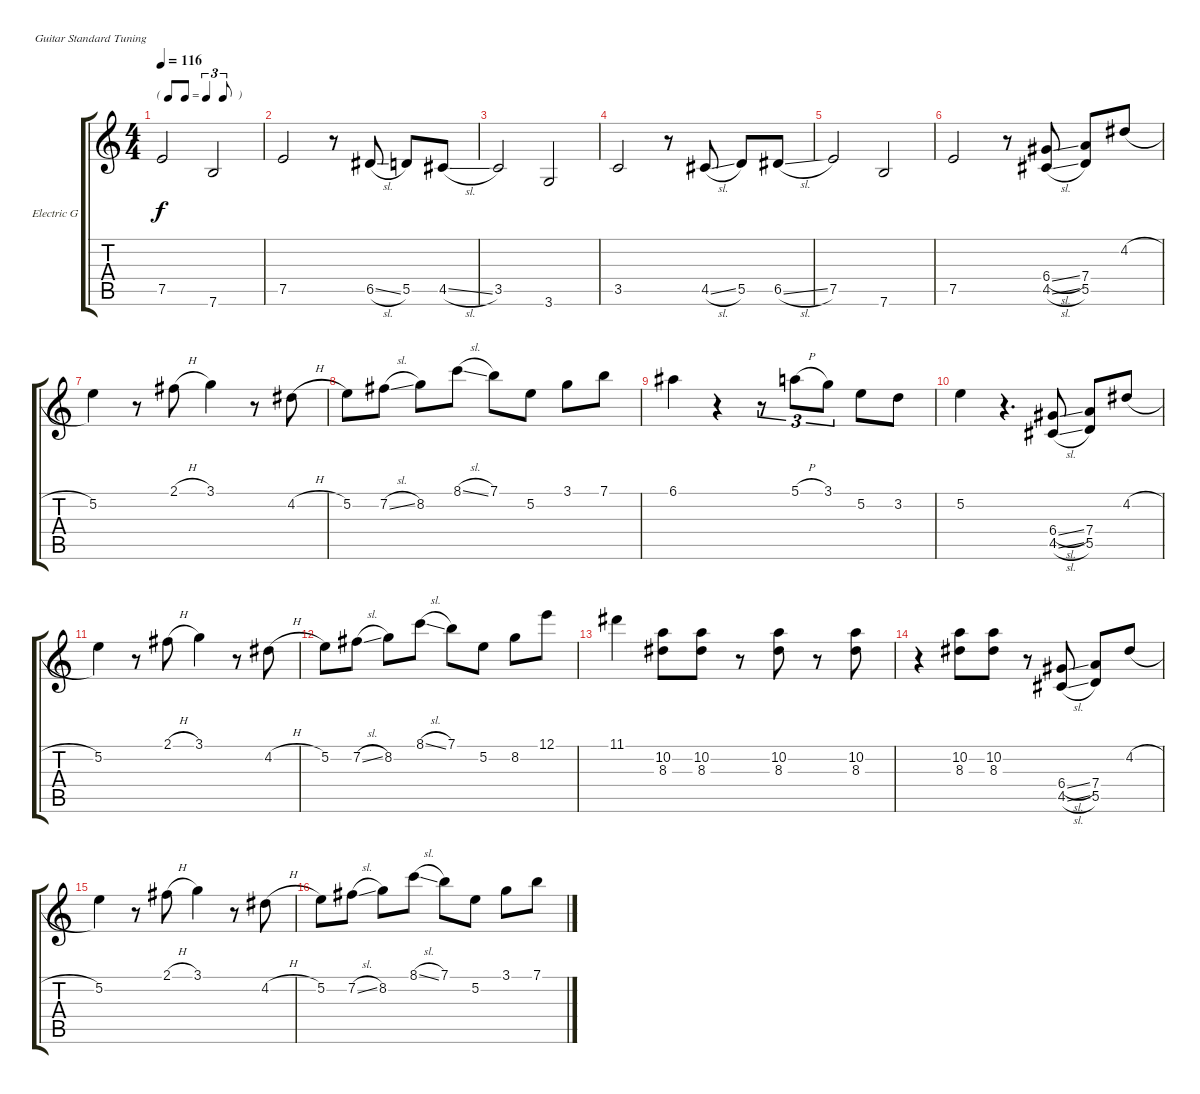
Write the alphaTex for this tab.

\defaultSystemsLayout 4
\bracketExtendMode groupsimilarinstruments
\firstSystemTrackNameOrientation horizontal
\otherSystemsTrackNameOrientation horizontal
\track ("Electric Guitar" "Electric G") {instrument electricguitarclean}
\staff {score tabs}
\tuning (E4 B3 G3 D3 A2 E2)
\ts (4 4)
\tf triplet8th
\tempo 116
\clef g2
\ks c
7.5.2{dy f} 7.6.2 |
7.5.2 r.8 6.5{sl}.8 5.5.8 4.5{sl}.8 |
3.5.2 3.6.2 |
3.5.2 r.8 4.5{sl}.8 5.5.8 6.5{sl}.8 |
7.5.2 7.6.2 |
7.5.2 r.8 (6.4{sl} 4.5{sl}).8 (7.4 5.5).8 4.2{h}.8 |
5.2.4 r.8 2.1{h}.8 3.1.4 r.8 4.2{h}.8 |
5.2.8 7.2{sl}.8 8.2.8 8.1{sl}.8 7.1.8 5.2.8 3.1.8 7.1.8 |
6.1.4 r.4 r.8{tu (3 2)} 5.1{h}.8{tu (3 2)} 3.1.8{tu (3 2)} 5.2.8 3.2.8 |
5.2.4 r.4{d} (6.4{sl} 4.5{sl}).8 (7.4 5.5).8 4.2{h}.8 |
5.2.4 r.8 2.1{h}.8 3.1.4 r.8 4.2{h}.8 |
5.2.8 7.2{sl}.8 8.2.8 8.1{sl}.8 7.1.8 5.2.8 8.2.8 12.1.8 |
11.1.4 (10.2 8.3).8 (10.2 8.3).8 r.8 (10.2 8.3).8 r.8 (10.2 8.3).8 |
r.4 (10.2 8.3).8 (10.2 8.3).8 r.8 (6.4{sl} 4.5{sl}).8 (7.4 5.5).8 4.2{h}.8 |
5.2.4 r.8 2.1{h}.8 3.1.4 r.8 4.2{h}.8 |
5.2.8 7.2{sl}.8 8.2.8 8.1{sl}.8 7.1.8 5.2.8 3.1.8 7.1.8
